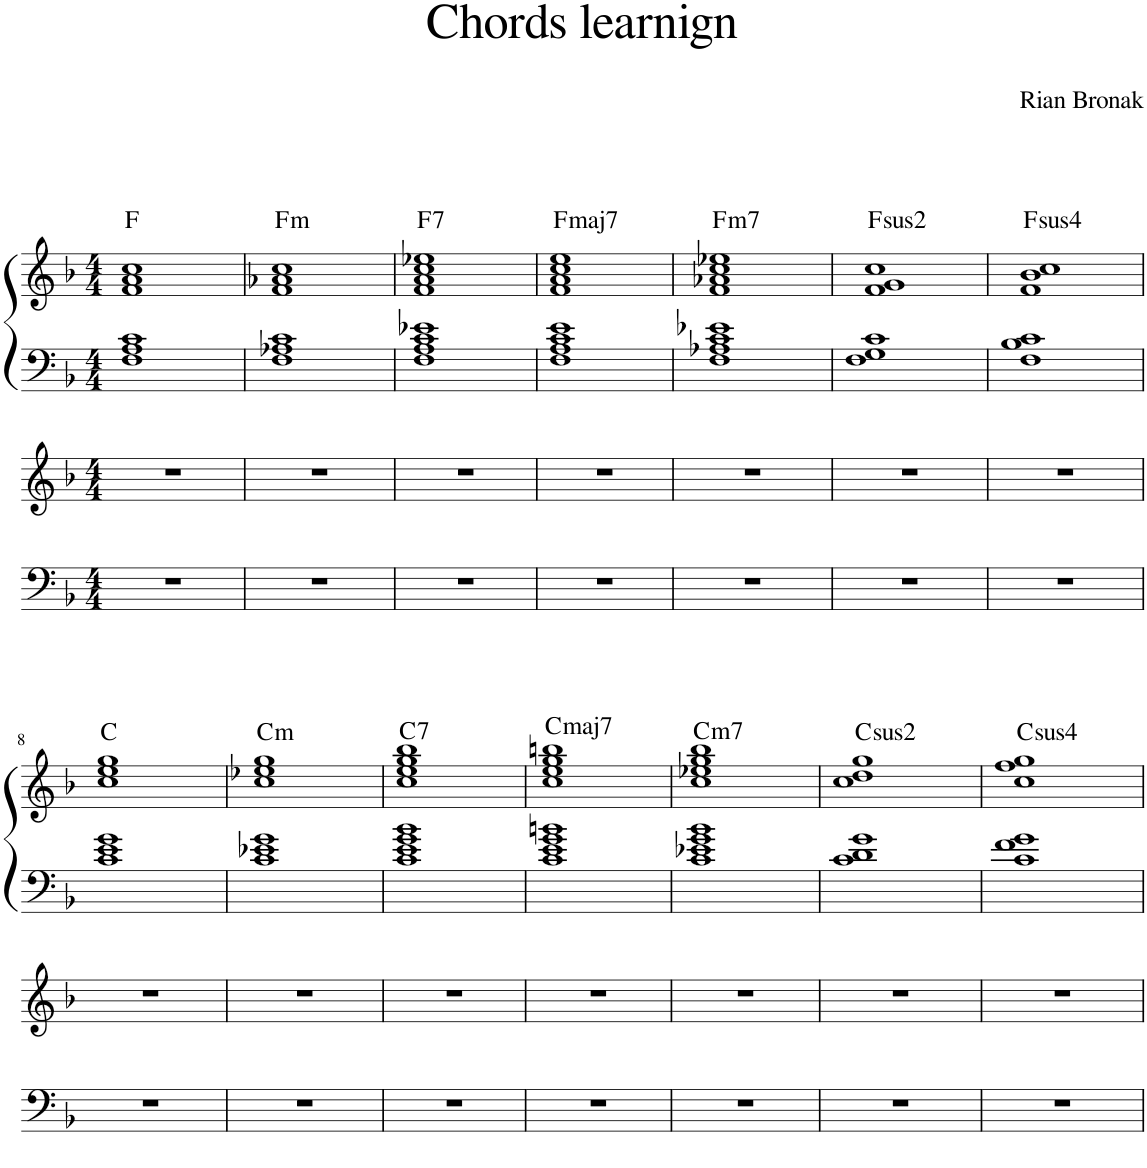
**kern	**kern	**kern	**kern	**harte
*part1	*part1	*part1	*part1	*part1
*staff4	*staff3	*staff2	*staff1	*
*I"Piano	*	*	*	*
*I'Pno.	*	*	*	*
*clefF4	*clefG2	*clefF4	*clefG2	*
*k[b-]	*k[b-]	*k[b-]	*k[b-]	*
*M4/4	*M4/4	*M4/4	*M4/4	*
=1	=1	=1	=1	=1
1r	1r	1F 1A 1c	1f 1a 1cc	F:maj
=2	=2	=2	=2	=2
!	!	!	!	!LO:H:kt=m
1r	1r	1F 1A-X 1c	1f 1a-X 1cc	F:min
=3	=3	=3	=3	=3
!	!	!	!	!LO:H:kt=7
1r	1r	1F 1A 1c 1e-X	1f 1a 1cc 1ee-X	F:7
=4	=4	=4	=4	=4
!	!	!	!	!LO:H:kt=maj7
1r	1r	1F 1A 1c 1e	1f 1a 1cc 1ee	F:maj7
=5	=5	=5	=5	=5
!	!	!	!	!LO:H:kt=m7
1r	1r	1F 1A-X 1c 1e-X	1f 1a-X 1cc 1ee-X	F:min7
=6	=6	=6	=6	=6
!	!	!	!	!LO:H:kt=2
1r	1r	1F 1G 1c	1f 1g 1cc	F:(1,2,5)
=7	=7	=7	=7	=7
!	!	!	!	!LO:H:kt=4
1r	1r	1F 1B- 1c	1f 1b- 1cc	F:sus4
!!LO:LB:g=z
=8	=8	=8	=8	=8
1r	1r	1c 1e 1g	1cc 1ee 1gg	C:maj
=9	=9	=9	=9	=9
!	!	!	!	!LO:H:kt=m
1r	1r	1c 1e-X 1g	1cc 1ee-X 1gg	C:min
=10	=10	=10	=10	=10
!	!	!	!	!LO:H:kt=7
1r	1r	1c 1e 1g 1b-	1cc 1ee 1gg 1bb-	C:7
=11	=11	=11	=11	=11
!	!	!	!	!LO:H:kt=maj7
1r	1r	1c 1e 1g 1bn	1cc 1ee 1gg 1bbn	C:maj7
=12	=12	=12	=12	=12
!	!	!	!	!LO:H:kt=m7
1r	1r	1c 1e-X 1g 1b-	1cc 1ee-X 1gg 1bb-	C:min7
=13	=13	=13	=13	=13
!	!	!	!	!LO:H:kt=2
1r	1r	1c 1d 1g	1cc 1dd 1gg	C:(1,2,5)
=14	=14	=14	=14	=14
!	!	!	!	!LO:H:kt=4
1r	1r	1c 1f 1g	1cc 1ff 1gg	C:sus4
=	=	=	=	=
*-	*-	*-	*-	*-
